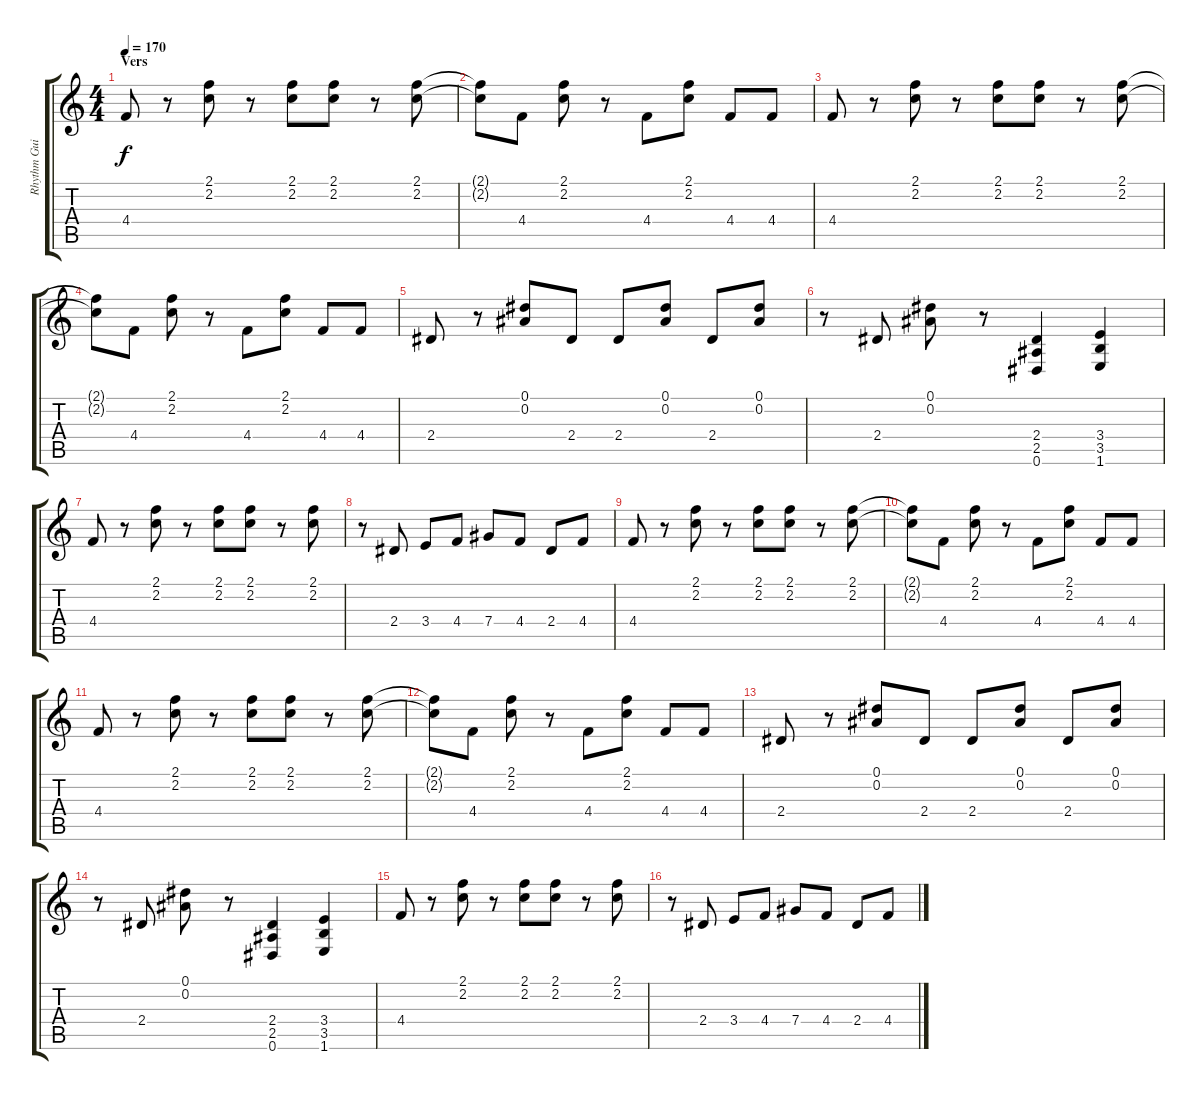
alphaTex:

\track ("Rhythm Guitar 2" "Rhythm Gui") {instrument distortionguitar}
\staff {score tabs}
\tuning (Eb4 Bb3 Gb3 Db3 Ab2 Eb2) {hide}
\ts (4 4)
\section ("" "Vers")
\tempo 170
\clef g2
\ks c
4.4.8{dy f} r.8 (2.1 2.2).8 r.8 (2.1 2.2).8 (2.1 2.2).8 r.8 (2.1 2.2).8 |
(2.1{t} 2.2{t}).8 4.4.8 (2.1 2.2).8 r.8 4.4.8 (2.1 2.2).8 4.4.8 4.4.8 |
4.4.8 r.8 (2.1 2.2).8 r.8 (2.1 2.2).8 (2.1 2.2).8 r.8 (2.1 2.2).8 |
(2.1{t} 2.2{t}).8 4.4.8 (2.1 2.2).8 r.8 4.4.8 (2.1 2.2).8 4.4.8 4.4.8 |
2.4.8 r.8 (0.1 0.2).8 2.4.8 2.4.8 (0.1 0.2).8 2.4.8 (0.1 0.2).8 |
r.8 2.4.8 (0.1 0.2).8 r.8 (2.4 2.5 0.6).4 (3.4 3.5 1.6).4 |
4.4.8 r.8 (2.1 2.2).8 r.8 (2.1 2.2).8 (2.1 2.2).8 r.8 (2.1 2.2).8 |
r.8 2.4.8 3.4.8 4.4.8 7.4.8 4.4.8 2.4.8 4.4.8 |
4.4.8 r.8 (2.1 2.2).8 r.8 (2.1 2.2).8 (2.1 2.2).8 r.8 (2.1 2.2).8 |
(2.1{t} 2.2{t}).8 4.4.8 (2.1 2.2).8 r.8 4.4.8 (2.1 2.2).8 4.4.8 4.4.8 |
4.4.8 r.8 (2.1 2.2).8 r.8 (2.1 2.2).8 (2.1 2.2).8 r.8 (2.1 2.2).8 |
(2.1{t} 2.2{t}).8 4.4.8 (2.1 2.2).8 r.8 4.4.8 (2.1 2.2).8 4.4.8 4.4.8 |
2.4.8 r.8 (0.1 0.2).8 2.4.8 2.4.8 (0.1 0.2).8 2.4.8 (0.1 0.2).8 |
r.8 2.4.8 (0.1 0.2).8 r.8 (2.4 2.5 0.6).4 (3.4 3.5 1.6).4 |
4.4.8 r.8 (2.1 2.2).8 r.8 (2.1 2.2).8 (2.1 2.2).8 r.8 (2.1 2.2).8 |
r.8 2.4.8 3.4.8 4.4.8 7.4.8 4.4.8 2.4.8 4.4.8
